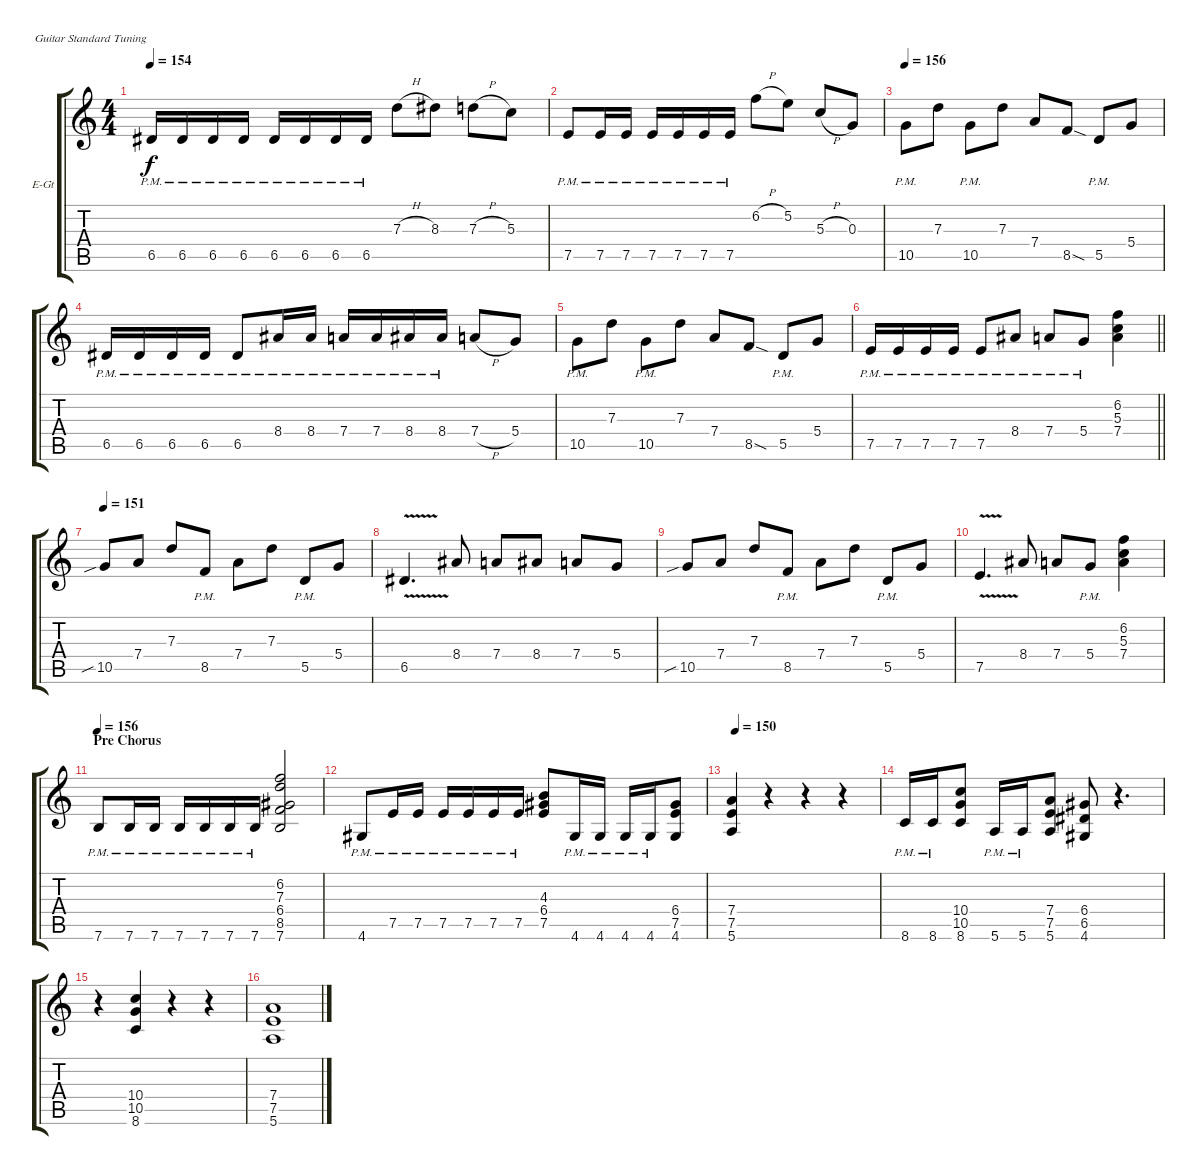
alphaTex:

\bracketExtendMode groupsimilarinstruments
\firstSystemTrackNameOrientation horizontal
\otherSystemsTrackNameOrientation horizontal
\track ("Paul Masvidal" "E-Gt") {instrument distortionguitar}
\staff {score tabs}
\tuning (E4 B3 G3 D3 A2 E2)
\ts (4 4)
\tempo 154
\clef g2
\ks c
6.5{pm}.16{dy f} 6.5{pm}.16 6.5{pm}.16 6.5{pm}.16 6.5{pm}.16 6.5{pm}.16 6.5{pm}.16 6.5{pm}.16 7.3{h}.8 8.3.8 7.3{h}.8 5.3.8 |
7.5{pm}.8 7.5{pm}.16 7.5{pm}.16 7.5{pm}.16 7.5{pm}.16 7.5{pm}.16 7.5{pm}.16 6.2{h}.8 5.2.8 5.3{h}.8 0.3.8 |
\tempo 156
10.5{pm}.8 7.3.8 10.5{pm}.8 7.3.8 7.4.8 8.5{sod}.8 5.5{pm}.8 5.4.8 |
6.5{pm}.16 6.5{pm}.16 6.5{pm}.16 6.5{pm}.16 6.5{pm}.8 8.4{pm}.16 8.4{pm}.16 7.4{pm}.16 7.4{pm}.16 8.4{pm}.16 8.4{pm}.16 7.4{h}.8 5.4.8 |
10.5{pm}.8 7.3.8 10.5{pm}.8 7.3.8 7.4.8 8.5{sod}.8 5.5{pm}.8 5.4.8 |
\barLineRight lightlight
7.5{pm}.16 7.5{pm}.16 7.5{pm}.16 7.5{pm}.16 7.5{pm}.8 8.4{pm}.8 7.4{pm}.8 5.4{pm}.8 (6.2 5.3 7.4).4 |
\tempo 151
10.5{sib}.8 7.4.8 7.3.8 8.5{pm}.8 7.4.8 7.3.8 5.5{pm}.8 5.4.8 |
6.5{v}.4{d} 8.4.8 7.4.8 8.4.8 7.4.8 5.4.8 |
10.5{sib}.8 7.4.8 7.3.8 8.5{pm}.8 7.4.8 7.3.8 5.5{pm}.8 5.4.8 |
7.5{v}.4{d} 8.4.8 7.4.8 5.4{pm}.8 (6.2 5.3 7.4).4 |
\section ("" "Pre Chorus")
\tempo 156
7.6{pm}.8 7.6{pm}.16 7.6{pm}.16 7.6{pm}.16 7.6{pm}.16 7.6{pm}.16 7.6{pm}.16 (6.2 7.3 6.4 8.5 7.6).2 |
4.6{pm}.8 7.5{pm}.16 7.5{pm}.16 7.5{pm}.16 7.5{pm}.16 7.5{pm}.16 7.5{pm}.16 (4.3 6.4 7.5).8 4.6{pm}.16 4.6{pm}.16 4.6{pm}.16 4.6{pm}.16 (6.4 7.5 4.6).8 |
\tempo (150 0.03125)
(7.4 7.5 5.6).4 r.4 r.4 r.4 |
8.6{pm}.16 8.6{pm}.16 (10.4 10.5 8.6).8 5.6{pm}.16 5.6{pm}.16 (7.4 7.5 5.6).8 (6.4 6.5 4.6).8 r.4{d} |
r.4 (10.4 10.5 8.6).4 r.4 r.4 |
(7.4 7.5 5.6).1
